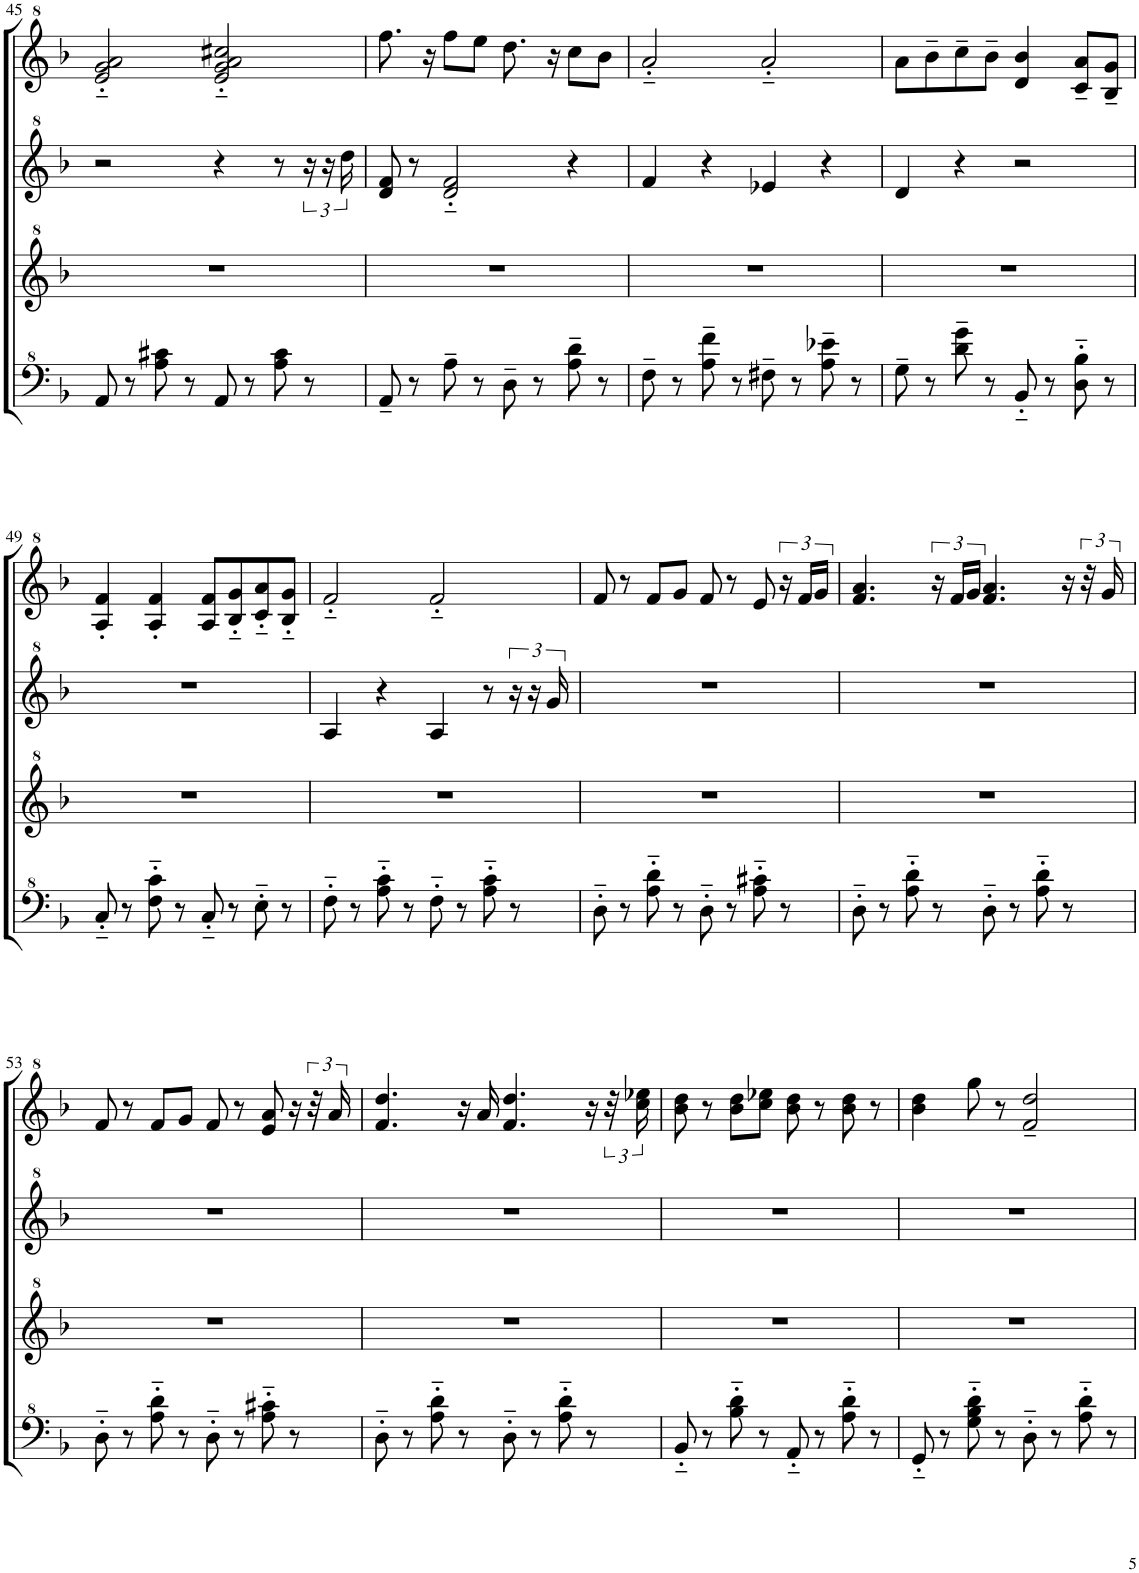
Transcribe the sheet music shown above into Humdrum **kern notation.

**kern	**kern	**kern	**kern
*part1	*part1	*part1	*part1
*staff4	*staff3	*staff2	*staff1
*I"Model III	*	*	*
!!LO:PB:g=z
*clefF^4	*clefG^2	*clefG^2	*clefG^2
*k[b-]	*k[b-]	*k[b-]	*k[b-]
*M2/2	*M2/2	*M2/2	*M2/2
*met(c|)	*met(c|)	*met(c|)	*met(c|)
=45	=45	=45	=45
8A/	1r	2r	2ee/'~ 2gg/'~ 2aa/'~
8r	.	.	.
8a\ 8cc#X\	.	.	.
8r	.	.	.
8A/	.	4r	2ee/'~ 2gg/'~ 2aa/'~ 2ccc#X/'~
8r	.	.	.
8a\ 8cc#\	.	8r	.
8r	.	24r	.
.	.	24r	.
.	.	24ddd\	.
=46	=46	=46	=46
8A~/	1r	8dd/ 8ff/	8.fff\
8r	.	8r	.
.	.	.	16r
8a~\	.	2dd/'~ 2ff/'~	8fff\L
8r	.	.	8eee\J
8d~\	.	.	8.ddd\
8r	.	.	.
.	.	.	16r
8a\~ 8dd\~	.	4r	8ccc\L
8r	.	.	8bb-\J
=47	=47	=47	=47
8f~\	1r	4ff/	2aa'~/
8r	.	.	.
8a\~ 8ff\~	.	4r	.
8r	.	.	.
8f#X~\	.	4ee-X/	2aa'~/
8r	.	.	.
8a\~ 8ee-X\~	.	4r	.
8r	.	.	.
=48	=48	=48	=48
8g~\	1r	4dd/	8aa\L
8r	.	.	8bb-~\
8dd\~ 8gg\~	.	4r	8ccc~\
8r	.	.	8bb-~\J
8B-'~/	.	2r	4dd/ 4bb-/
8r	.	.	.
8d\'~ 8b-\'~	.	.	8cc/~ 8aa/~L
8r	.	.	8b-/~ 8gg/~J
!!LO:LB:g=z
=49	=49	=49	=49
8c'~/	1r	1r	4a/' 4ff/'
8r	.	.	.
8f\'~ 8cc\'~	.	.	4a/' 4ff/'
8r	.	.	.
8c'~/	.	.	8a/ 8ff/L
8r	.	.	8b-/'~ 8gg/'~
8e'~\	.	.	8cc/'~ 8aa/'~
8r	.	.	8b-/'~ 8gg/'~J
=50	=50	=50	=50
8f'~\	1r	4a/	2ff'~/
8r	.	.	.
8a\'~ 8cc\'~	.	4r	.
8r	.	.	.
8f'~\	.	4a/	2ff'~/
8r	.	.	.
8a\'~ 8cc\'~	.	8r	.
8r	.	24r	.
.	.	24r	.
.	.	24gg/	.
=51	=51	=51	=51
8d'~\	1r	1r	8ff/
8r	.	.	8r
8a\'~ 8dd\'~	.	.	8ff/L
8r	.	.	8gg/J
8d'~\	.	.	8ff/
8r	.	.	8r
8a\'~ 8cc#X\'~	.	.	8ee/
8r	.	.	24r
.	.	.	24ff/LL
.	.	.	24gg/JJ
=52	=52	=52	=52
8d'~\	1r	1r	4.ff/ 4.aa/
8r	.	.	.
8a\'~ 8dd\'~	.	.	.
8r	.	.	24r
.	.	.	24ff/LL
.	.	.	24gg/JJ
8d'~\	.	.	4.ff/ 4.aa/
8r	.	.	.
8a\'~ 8dd\'~	.	.	.
8r	.	.	16r
.	.	.	48r
.	.	.	24gg/
!!LO:LB:g=z
=53	=53	=53	=53
8d'~\	1r	1r	8ff/
8r	.	.	8r
8a\'~ 8dd\'~	.	.	8ff/L
8r	.	.	8gg/J
8d'~\	.	.	8ff/
8r	.	.	8r
8a\'~ 8cc#X\'~	.	.	8ee/ 8aa/
8r	.	.	16r
.	.	.	48r
.	.	.	24aa/
=54	=54	=54	=54
8d'~\	1r	1r	4.ff/ 4.ddd/
8r	.	.	.
8a\'~ 8dd\'~	.	.	.
8r	.	.	16r
.	.	.	16aa/
8d'~\	.	.	4.ff/ 4.ddd/
8r	.	.	.
8a\'~ 8dd\'~	.	.	.
8r	.	.	16r
.	.	.	48r
.	.	.	24ccc\ 24eee-X\
=55	=55	=55	=55
8B-'~/	1r	1r	8bb-\ 8ddd\
8r	.	.	8r
8b-\'~ 8dd\'~	.	.	8bb-\ 8ddd\L
8r	.	.	8ccc\ 8eee-X\J
8A'~/	.	.	8bb-\ 8ddd\
8r	.	.	8r
8a\'~ 8dd\'~	.	.	8bb-\ 8ddd\
8r	.	.	8r
=56	=56	=56	=56
8G'~/	1r	1r	4bb-\ 4ddd\
8r	.	.	.
8g\'~ 8b-\'~ 8dd\'~	.	.	8ggg\
8r	.	.	8r
8d'~\	.	.	2ff/~ 2ddd/~
8r	.	.	.
8a\'~ 8dd\'~	.	.	.
8r	.	.	.
=	=	=	=
*-	*-	*-	*-
